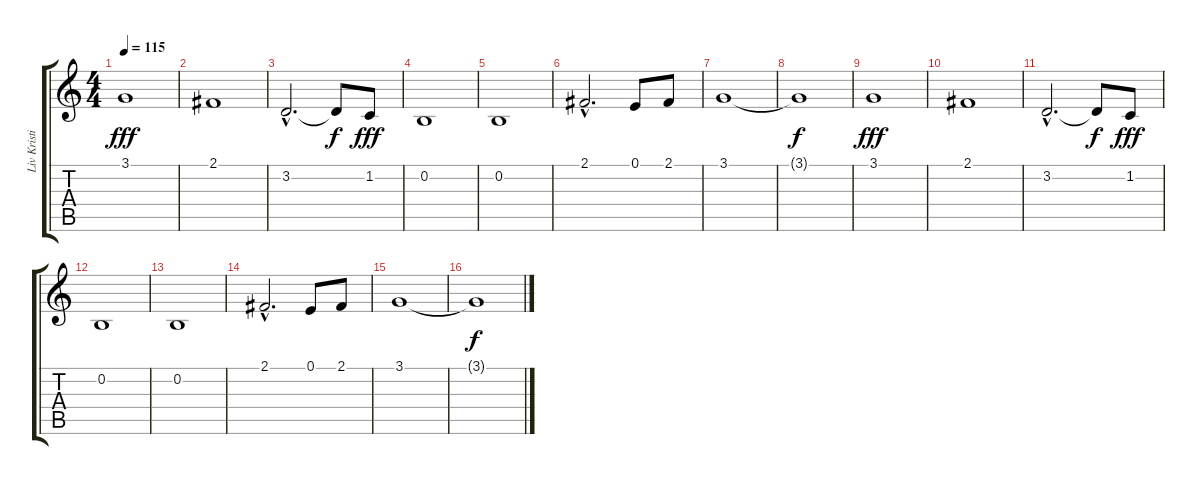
\track ("Liv Kristine Espenæs - Vocals" "Liv Kristi") {instrument synthvoice}
\staff {score tabs}
\tuning (E4 B3 G3 D3 A2 E2) {hide}
\ts (4 4)
\tempo 115
\clef g2
\ks c
3.1.1{dy fff} |
2.1.1 |
3.2{hac}.2{d} 3.2{t}.8{dy f} 1.2.8{dy fff} |
0.2.1 |
0.2.1 |
2.1{hac}.2{d} 0.1.8 2.1.8 |
3.1.1 |
3.1{t}.1{dy f} |
3.1.1{dy fff} |
2.1.1 |
3.2{hac}.2{d} 3.2{t}.8{dy f} 1.2.8{dy fff} |
0.2.1 |
0.2.1 |
2.1{hac}.2{d} 0.1.8 2.1.8 |
3.1.1 |
3.1{t}.1{dy f}
